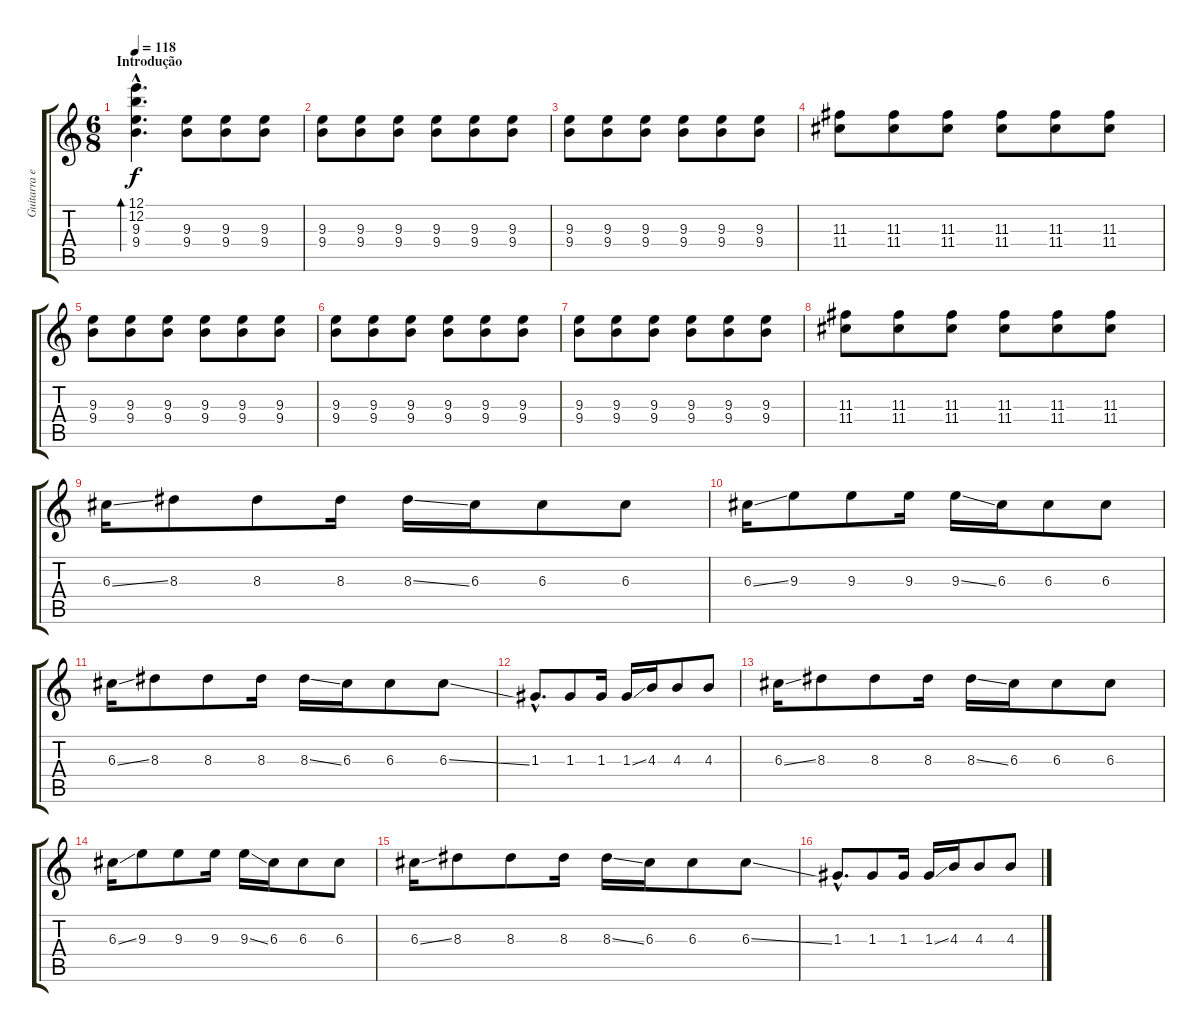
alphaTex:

\track ("Guitarra extra/pianinho" "Guitarra e") {instrument acousticguitarnylon}
\staff {score tabs}
\tuning (E4 B3 G3 D3 A2 E2) {hide}
\ts (6 8)
\section ("" "Introdução")
\tempo 118
\clef g2
\ks c
(12.1{hac} 12.2{hac} 9.3{hac} 9.4{hac}).4{d bd 480 dy f instrument acousticguitarnylon} (9.3 9.4).8 (9.3 9.4).8 (9.3 9.4).8 |
(9.3 9.4).8 (9.3 9.4).8 (9.3 9.4).8 (9.3 9.4).8 (9.3 9.4).8 (9.3 9.4).8 |
(9.3 9.4).8 (9.3 9.4).8 (9.3 9.4).8 (9.3 9.4).8 (9.3 9.4).8 (9.3 9.4).8 |
(11.3 11.4).8 (11.3 11.4).8 (11.3 11.4).8 (11.3 11.4).8 (11.3 11.4).8 (11.3 11.4).8 |
(9.3 9.4).8 (9.3 9.4).8 (9.3 9.4).8 (9.3 9.4).8 (9.3 9.4).8 (9.3 9.4).8 |
(9.3 9.4).8 (9.3 9.4).8 (9.3 9.4).8 (9.3 9.4).8 (9.3 9.4).8 (9.3 9.4).8 |
(9.3 9.4).8 (9.3 9.4).8 (9.3 9.4).8 (9.3 9.4).8 (9.3 9.4).8 (9.3 9.4).8 |
(11.3 11.4).8 (11.3 11.4).8 (11.3 11.4).8 (11.3 11.4).8 (11.3 11.4).8 (11.3 11.4).8 |
6.3{ss}.16 8.3.8 8.3.8 8.3.16 8.3{ss}.16 6.3.16 6.3.8 6.3.8 |
6.3{ss}.16 9.3.8 9.3.8 9.3.16 9.3{ss}.16 6.3.16 6.3.8 6.3.8 |
6.3{ss}.16 8.3.8 8.3.8 8.3.16 8.3{ss}.16 6.3.16 6.3.8 6.3{ss}.8 |
1.3{hac}.8{d} 1.3.8 1.3.16 1.3{ss}.16 4.3.16 4.3.8 4.3.8 |
6.3{ss}.16 8.3.8 8.3.8 8.3.16 8.3{ss}.16 6.3.16 6.3.8 6.3.8 |
6.3{ss}.16 9.3.8 9.3.8 9.3.16 9.3{ss}.16 6.3.16 6.3.8 6.3.8 |
6.3{ss}.16 8.3.8 8.3.8 8.3.16 8.3{ss}.16 6.3.16 6.3.8 6.3{ss}.8 |
1.3{hac}.8{d} 1.3.8 1.3.16 1.3{ss}.16 4.3.16 4.3.8 4.3.8
